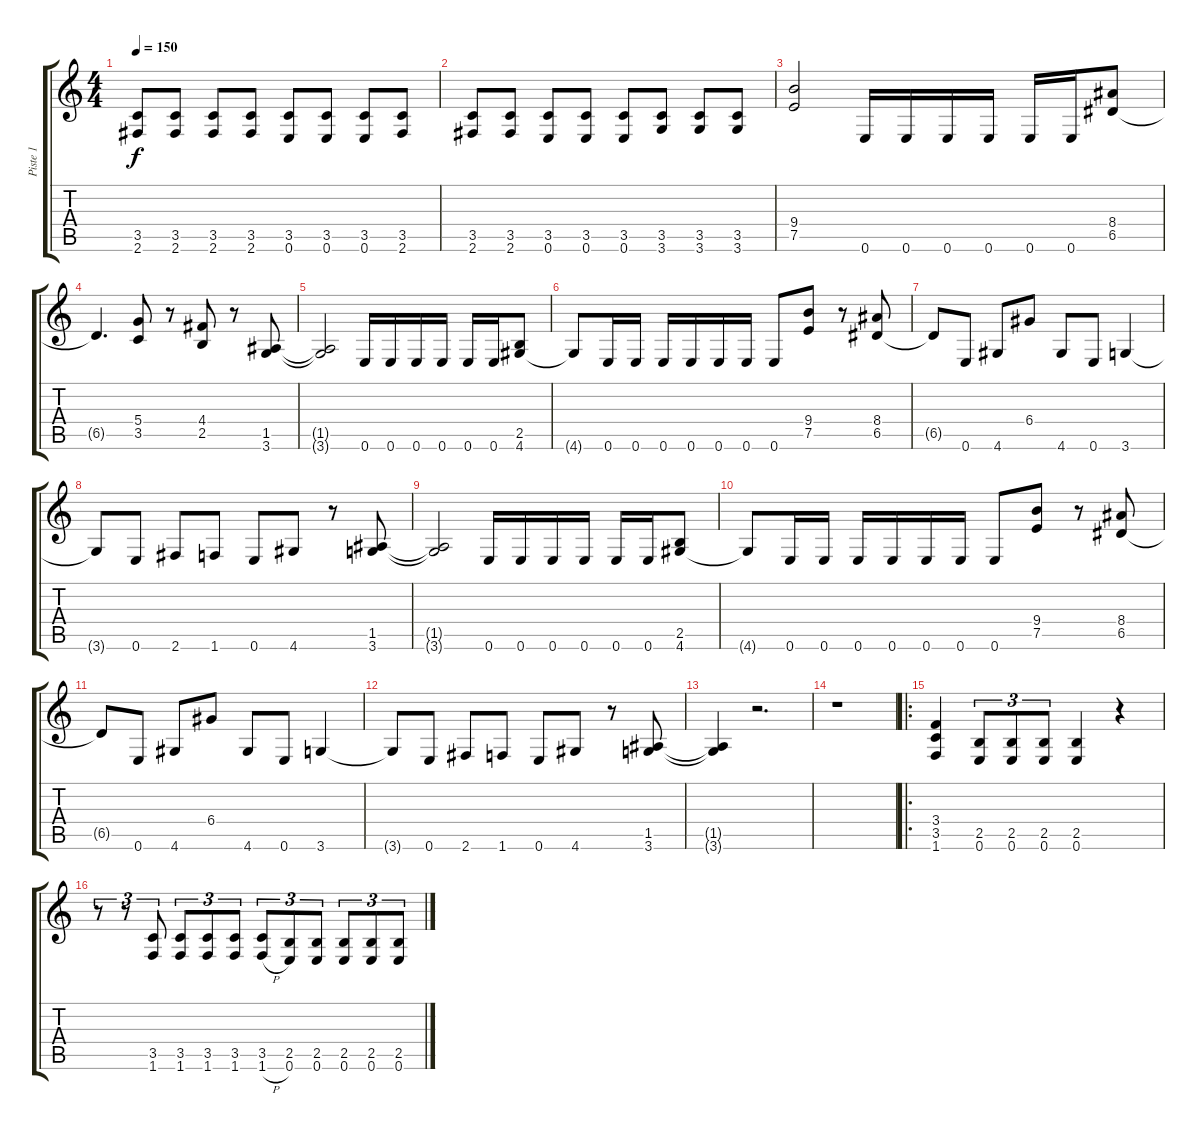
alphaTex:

\track ("Piste 1" "Piste 1") {instrument distortionguitar}
\staff {score tabs}
\tuning (E4 B3 G3 D3 A2 E2) {hide}
\ts (4 4)
\tempo 150
\clef g2
\ks c
(3.5 2.6).8{dy f} (3.5 2.6).8 (3.5 2.6).8 (3.5 2.6).8 (3.5 0.6).8 (3.5 0.6).8 (3.5 0.6).8 (3.5 2.6).8 |
(3.5 2.6).8 (3.5 2.6).8 (3.5 0.6).8 (3.5 0.6).8 (3.5 0.6).8 (3.5 3.6).8 (3.5 3.6).8 (3.5 3.6).8 |
(9.4 7.5).2 0.6.16 0.6.16 0.6.16 0.6.16 0.6.16 0.6.16 (8.4 6.5).8 |
6.5{t}.4{d} (5.4 3.5).8 r.8 (4.4 2.5).8 r.8 (1.5 3.6).8 |
(1.5{t} 3.6{t}).2 0.6.16 0.6.16 0.6.16 0.6.16 0.6.16 0.6.16 (2.5 4.6).8 |
4.6{t}.8 0.6.16 0.6.16 0.6.16 0.6.16 0.6.16 0.6.16 0.6.8 (9.4 7.5).8 r.8 (8.4 6.5).8 |
6.5{t}.8 0.6.8 4.6.8 6.4.8 4.6.8 0.6.8 3.6.4 |
3.6{t}.8 0.6.8 2.6.8 1.6.8 0.6.8 4.6.8 r.8 (1.5 3.6).8 |
(1.5{t} 3.6{t}).2 0.6.16 0.6.16 0.6.16 0.6.16 0.6.16 0.6.16 (2.5 4.6).8 |
4.6{t}.8 0.6.16 0.6.16 0.6.16 0.6.16 0.6.16 0.6.16 0.6.8 (9.4 7.5).8 r.8 (8.4 6.5).8 |
6.5{t}.8 0.6.8 4.6.8 6.4.8 4.6.8 0.6.8 3.6.4 |
3.6{t}.8 0.6.8 2.6.8 1.6.8 0.6.8 4.6.8 r.8 (1.5 3.6).8 |
(1.5{t} 3.6{t}).4 r.2{d} |
r.1 |
\ro
(3.4 3.5 1.6).4 (2.5 0.6).8{tu (3 2)} (2.5 0.6).8{tu (3 2)} (2.5 0.6).8{tu (3 2)} (2.5 0.6).4 r.4 |
r.8{tu (3 2)} r.8{tu (3 2)} (3.5 1.6).8{tu (3 2)} (3.5 1.6).8{tu (3 2)} (3.5 1.6).8{tu (3 2)} (3.5 1.6).8{tu (3 2)} (3.5 1.6{h}).8{tu (3 2)} (2.5 0.6).8{tu (3 2)} (2.5 0.6).8{tu (3 2)} (2.5 0.6).8{tu (3 2)} (2.5 0.6).8{tu (3 2)} (2.5 0.6).8{tu (3 2)}
